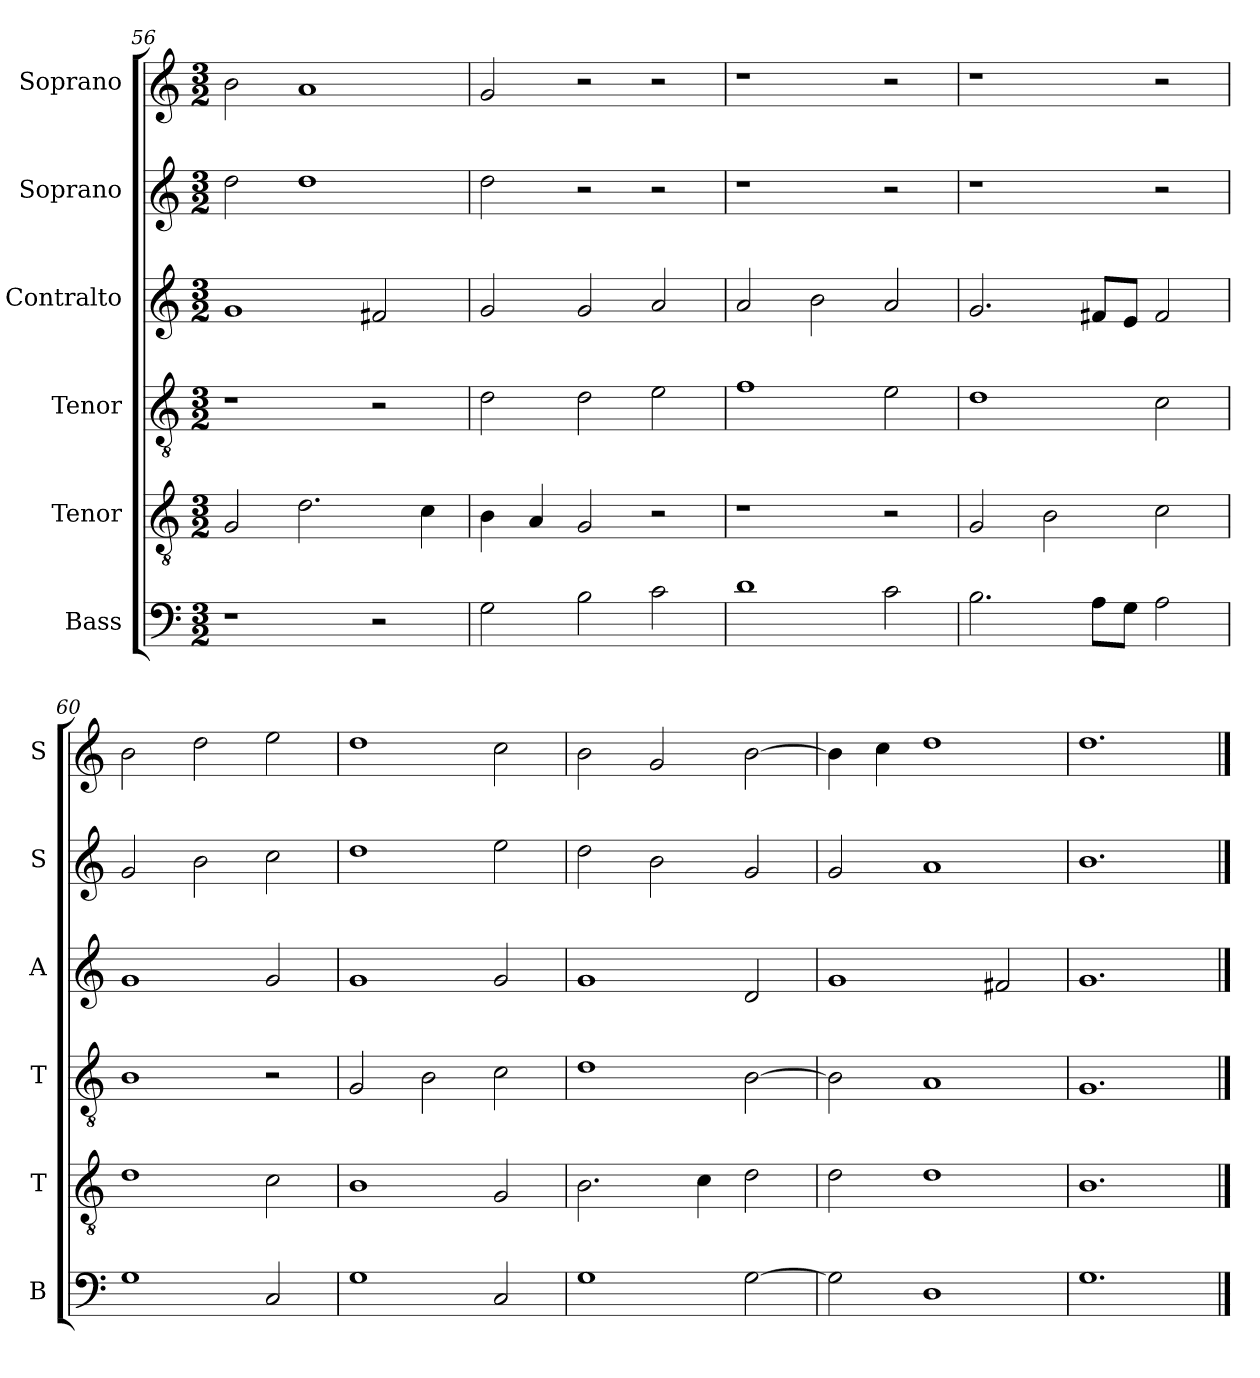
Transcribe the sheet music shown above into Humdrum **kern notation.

**kern	**kern	**kern	**kern	**kern	**kern
*part6	*part5	*part4	*part3	*part2	*part1
*staff6	*staff5	*staff4	*staff3	*staff2	*staff1
*I"Bass	*I"Tenor	*I"Tenor	*I"Contralto	*I"Soprano	*I"Soprano
*I'B	*I'T	*I'T	*I'A	*I'S	*I'S
*clefF4	*clefGv2	*clefGv2	*clefG2	*clefG2	*clefG2
*k[]	*k[]	*k[]	*k[]	*k[]	*k[]
*G:mix	*G:mix	*G:mix	*G:mix	*G:mix	*G:mix
*M3/2	*M3/2	*M3/2	*M3/2	*M3/2	*M3/2
=56	=56	=56	=56	=56	=56
1r	2G	1r	1g	2dd	2b
.	2.d	.	.	1dd	1a
2r	.	2r	2f#X	.	.
.	4c	.	.	.	.
=57	=57	=57	=57	=57	=57
2G	4B	2d	2g	2dd	2g
.	4A	.	.	.	.
2B	2G	2d	2g	2r	2r
2c	2r	2e	2a	2r	2r
=58	=58	=58	=58	=58	=58
1d	1r	1f	2a	1r	1r
.	.	.	2b	.	.
2c	2r	2e	2a	2r	2r
=59	=59	=59	=59	=59	=59
2.B	2G	1d	2.g	1r	1r
.	2B	.	.	.	.
8A\L	.	.	8f#X/L	.	.
8G\J	.	.	8e/J	.	.
2A	2c	2c	2f#	2r	2r
=60	=60	=60	=60	=60	=60
1G	1d	1B	1g	2g	2b
.	.	.	.	2b	2dd
2C	2c	2r	2g	2cc	2ee
=61	=61	=61	=61	=61	=61
1G	1B	2G	1g	1dd	1dd
.	.	2B	.	.	.
2C	2G	2c	2g	2ee	2cc
=62	=62	=62	=62	=62	=62
1G	2.B	1d	1g	2dd	2b
.	.	.	.	2b	2g
.	4c	.	.	.	.
[2G	2d	[2B	2d	2g	[2b
=63	=63	=63	=63	=63	=63
2G]	2d	2B]	1g	2g	4b]
.	.	.	.	.	4cc
1D	1d	1A	.	1a	1dd
.	.	.	2f#X	.	.
=64	=64	=64	=64	=64	=64
1.G	1.B	1.G	1.g	1.b	1.dd
==	==	==	==	==	==
*-	*-	*-	*-	*-	*-
